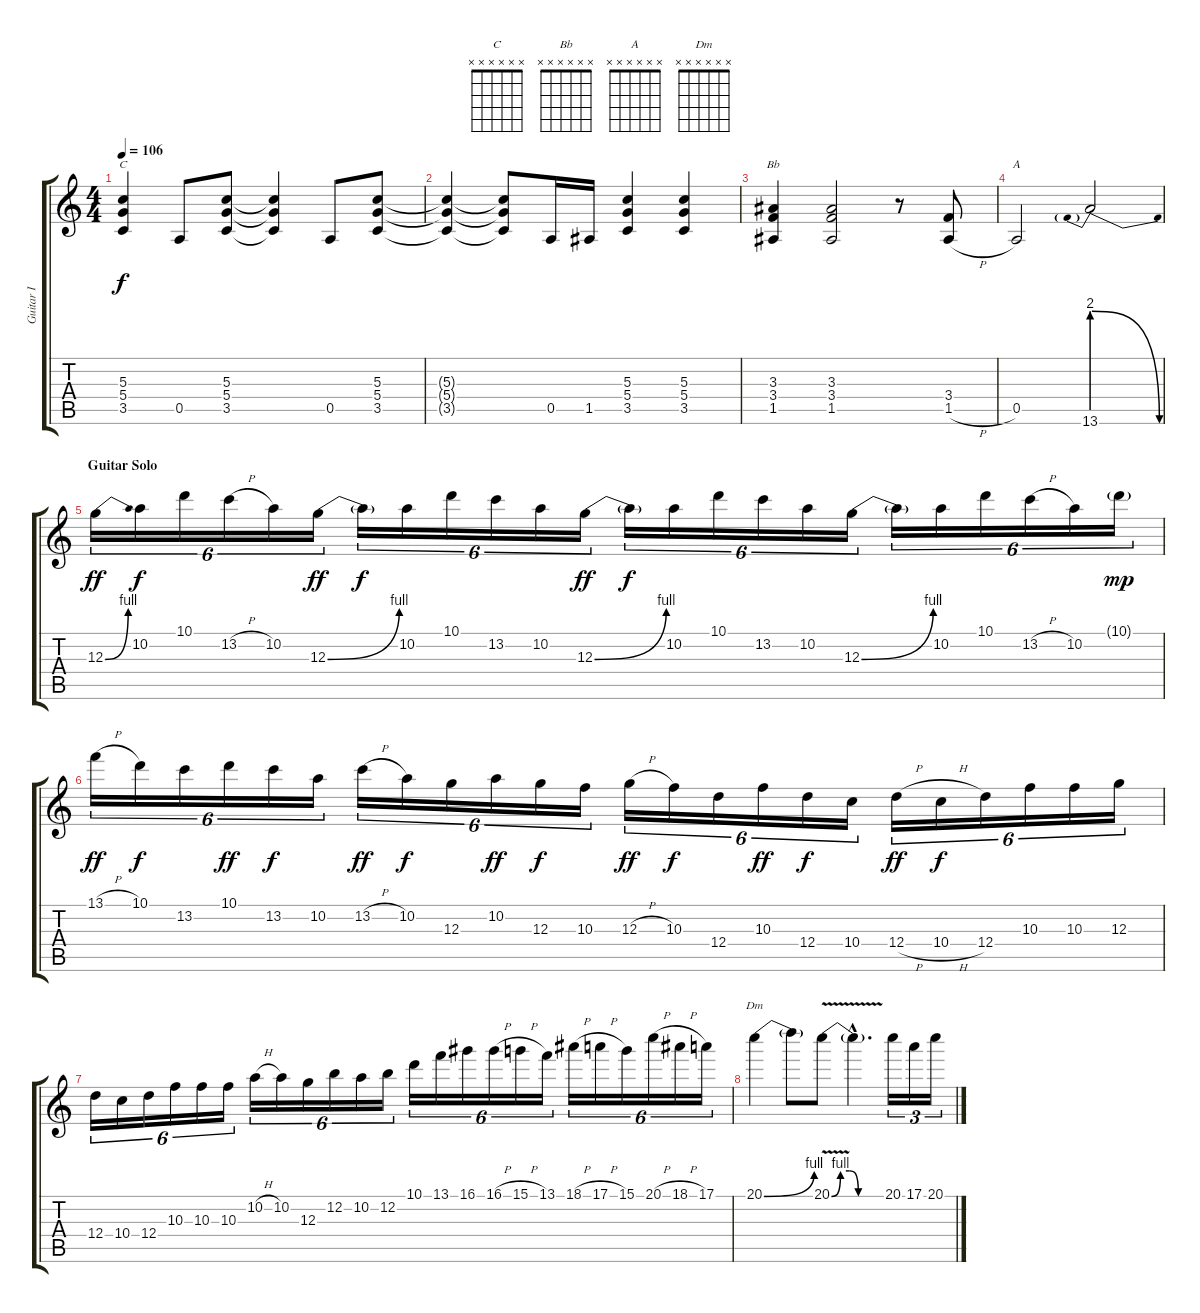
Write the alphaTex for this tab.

\track ("Guitar I" "Guitar I") {instrument distortionguitar}
\staff {score tabs}
\tuning (E4 B3 G3 D3 A2 E2) {hide}
\chord ("C" x x x x x x)
\chord ("Bb" x x x x x x)
\chord ("A" x x x x x x)
\chord ("Dm" x x x x x x)
\ts (4 4)
\tempo 106
\clef g2
\ks c
(5.3 5.4 3.5).4{ch "C" dy f} 0.5.8 (5.3 5.4 3.5).8 (5.3{t} 5.4{t} 3.5{t}).4 0.5.8 (5.3 5.4 3.5).8 |
(5.3{t} 5.4{t} 3.5{t}).4 (5.3{t} 5.4{t} 3.5{t}).8 0.5.16 1.5.16 (5.3 5.4 3.5).4 (5.3 5.4 3.5).4 |
(3.3 3.4 1.5).4{ch "Bb"} (3.3 3.4 1.5).2 r.8 (3.4 1.5{h}).8 |
0.5.2{ch "A"} 13.6{be (prebendrelease 0 8 60 0)}.2 |
\section ("" "Guitar Solo")
12.3{be (bend 0 0 60 4)}.16{tu (6 4) dy ff volume 16} 10.2.16{tu (6 4) dy f} 10.1.16{tu (6 4)} 13.2{h}.16{tu (6 4)} 10.2.16{tu (6 4)} 12.3{be (bend 0 0 60 4)}.16{tu (6 4) dy ff} 12.3{t}.16{tu (6 4) dy f} 10.2.16{tu (6 4)} 10.1.16{tu (6 4)} 13.2.16{tu (6 4)} 10.2.16{tu (6 4)} 12.3{be (bend 0 0 60 4)}.16{tu (6 4) dy ff} 12.3{t}.16{tu (6 4) dy f} 10.2.16{tu (6 4)} 10.1.16{tu (6 4)} 13.2.16{tu (6 4)} 10.2.16{tu (6 4)} 12.3{be (bend 0 0 60 4)}.16{tu (6 4)} 12.3{t}.16{tu (6 4)} 10.2.16{tu (6 4)} 10.1.16{tu (6 4)} 13.2{h}.16{tu (6 4)} 10.2.16{tu (6 4)} 10.1{g}.16{tu (6 4) dy mp} |
13.1{h}.16{tu (6 4) dy ff} 10.1.16{tu (6 4) dy f} 13.2.16{tu (6 4)} 10.1.16{tu (6 4) dy ff} 13.2.16{tu (6 4) dy f} 10.2.16{tu (6 4)} 13.2{h}.16{tu (6 4) dy ff} 10.2.16{tu (6 4) dy f} 12.3.16{tu (6 4)} 10.2.16{tu (6 4) dy ff} 12.3.16{tu (6 4) dy f} 10.3.16{tu (6 4)} 12.3{h}.16{tu (6 4) dy ff} 10.3.16{tu (6 4) dy f} 12.4.16{tu (6 4)} 10.3.16{tu (6 4) dy ff} 12.4.16{tu (6 4) dy f} 10.4.16{tu (6 4)} 12.4{h}.16{tu (6 4) dy ff} 10.4{h}.16{tu (6 4) dy f} 12.4.16{tu (6 4)} 10.3.16{tu (6 4)} 10.3.16{tu (6 4)} 12.3.16{tu (6 4)} |
12.4.16{tu (6 4)} 10.4.16{tu (6 4)} 12.4.16{tu (6 4)} 10.3.16{tu (6 4)} 10.3.16{tu (6 4)} 10.3.16{tu (6 4)} 10.2{h}.16{tu (6 4)} 10.2.16{tu (6 4)} 12.3.16{tu (6 4)} 12.2.16{tu (6 4)} 10.2.16{tu (6 4)} 12.2.16{tu (6 4)} 10.1.16{tu (6 4)} 13.1.16{tu (6 4)} 16.1.16{tu (6 4)} 16.1{h}.16{tu (6 4)} 15.1{h}.16{tu (6 4)} 13.1.16{tu (6 4)} 18.1{h}.16{tu (6 4)} 17.1{h}.16{tu (6 4)} 15.1.16{tu (6 4)} 20.1{h}.16{tu (6 4)} 18.1{h}.16{tu (6 4)} 17.1.16{tu (6 4)} |
20.1{be (bend 0 0 60 4)}.4{ch "Dm"} 20.1{t}.8 20.1{be (custom 0 0 10 4 20 4 30 0 60 0) v}.8 20.1{hac t}.4{d} 20.1.16{tu (3 2)} 17.1.16{tu (3 2)} 20.1.16{tu (3 2)}
